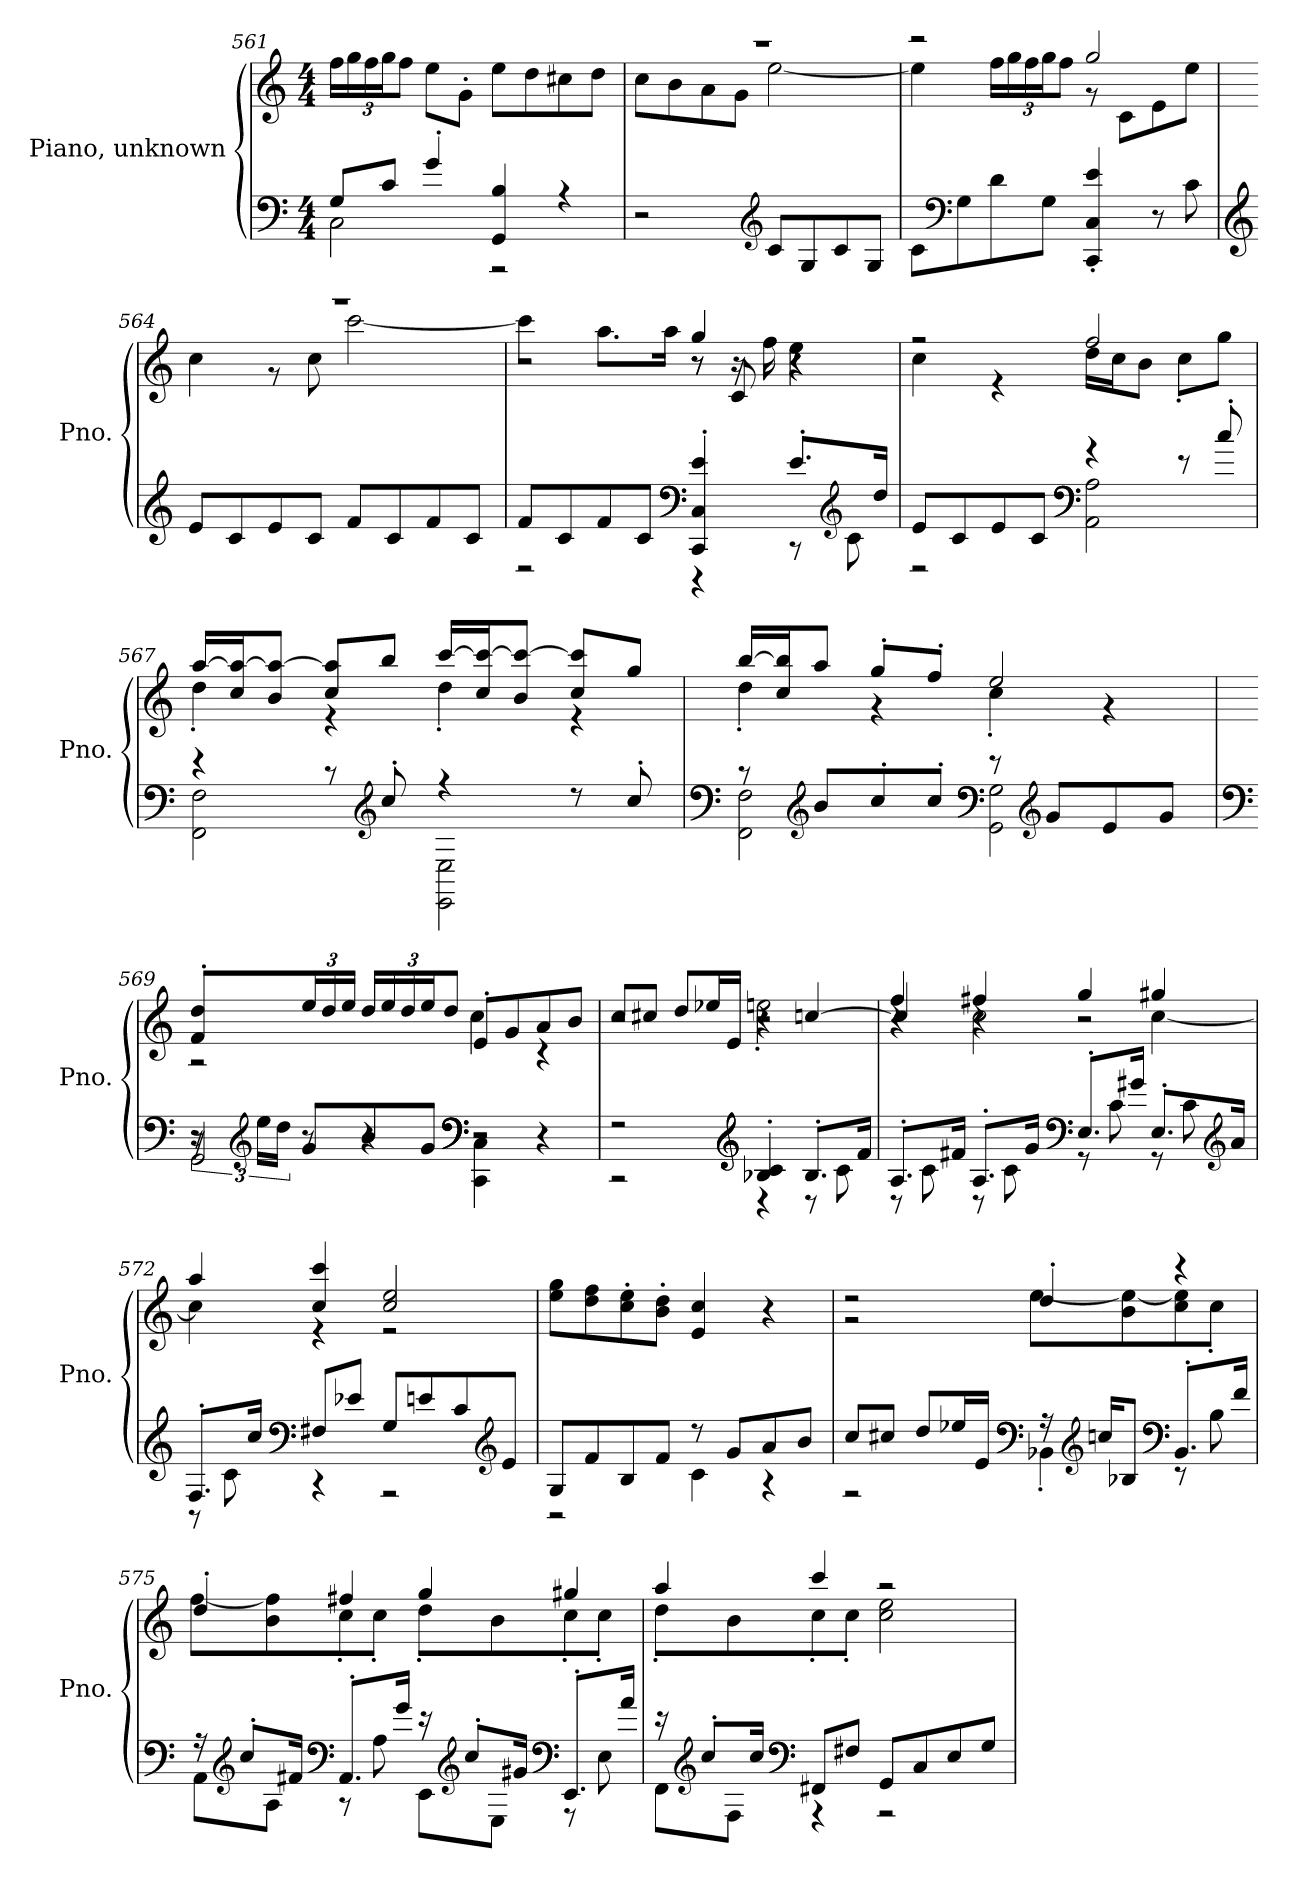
**kern	**kern
*part1	*part1
*staff2	*staff1
*I"Piano, unknown	*
*I'Pno.	*
!!LO:LB:g=z
*clefF4	*clefG2
*k[]	*k[]
*M4/4	*M4/4
=561	=561
*^	*
*	*	*Xbrackettup
8G/L	2C\	24ff\LL
.	.	24gg\
.	.	24ff\
8c/J	.	24gg\J
.	.	12ff\J
4g'/	.	8ee\L
.	.	8g'\J
4GG/ 4B/	2r	8ee\L
.	.	8dd\
4r	.	8cc#X\
.	.	8dd\J
*v	*v	*
=562	=562
*	*^
2r	1r	8cc\L
.	.	8b\
.	.	8a\
.	.	8g\J
*clefG2	*	*
8c/L	.	[2ee\
8G/	.	.
8c/	.	.
8G/J	.	.
=563	=563	=563
8c\L	2r	4ee\]
*clefF4	*	*
8G\	.	.
8d\	.	24ff\LL
.	.	24gg\
.	.	24ff\
8G\J	.	24gg\J
.	.	12ff\J
4CC/' 4C/' 4e/'	2gg/	8r
.	.	8c\L
8r	.	8e\
8c\	.	8ee\J
=564	=564	=564
*clefG2	*	*
8e/L	1r	4cc\
8c/	.	.
8e/	.	8r
8c/J	.	8cc\
8f/L	.	[2ccc\
8c/	.	.
8f/	.	.
8c/J	.	.
!!LO:PB:g=z
=565	=565	=565
*^	*	*^
8f/L	2r	2r	4ccc\]	2r
8c/	.	.	.	.
8f/	.	.	8.aa\L	.
8c/J	.	.	.	.
.	.	.	16aa\Jk	.
*clefF4	*	*	*	*
4CC/' 4C/' 4e/'	4r	4gg/	8r	8r
.	.	.	16r	8c/
.	.	.	16ff\	.
8.e'/L	8r	4r	4ee\	4r
*clefG2	*	*	*	*
.	8c\	.	.	.
16dd/Jk	.	.	.	.
*	*	*	*v	*v
=566	=566	=566	=566
8e/L	2r	2r	4cc\
8c/	.	.	.
8e/	.	.	4r
8c/J	.	.	.
*clefF4	*	*	*
4r	2AA\ 2A\	2ff/	16dd\LL
.	.	.	16cc\J
.	.	.	8b\J
8r	.	.	8cc'\L
8cc'/	.	.	8gg\J
=567	=567	=567	=567
4r	2FF\ 2F\	[16aa/LL	4dd'\
.	.	16cc/ 16aa/_J	.
.	.	8b/ 8aa/_J	.
8r	.	8cc/ 8aa/]L	4r
*clefG2	*	*	*
8cc'/	.	8bb/J	.
4r	2EE\ 2E\	[16ccc/LL	4dd'\
.	.	16cc/ 16ccc/_J	.
.	.	8b/ 8ccc/_J	.
8r	.	8cc/ 8ccc/]L	4r
8cc'/	.	8gg/J	.
!!LO:LB:g=z	!!
=568	=568	=568	=568
*clefF4	*	*	*
8r	2FF\ 2F\	[16bb/LL	4dd'\
.	.	16cc/ 16bb/]J	.
*clefG2	*	*	*
8b/L	.	8aa/J	.
8cc'/	.	8gg'/L	4r
8cc'/J	.	8ff'/J	.
*clefF4	*	*	*
8r	2GG\ 2G\	2ee/	4cc'\
*clefG2	*	*	*
8g/L	.	.	.
8e/	.	.	4r
8g/J	.	.	.
*v	*v	*	*
=569	=569	=569
*clefF4	*	*
*^	*	*
*	*^	*	*
8r	24r	2GG/	8f/' 8dd/'L	2r
*clefG2	*	*	*	*
.	24ee\LL	.	.	.
.	24dd\JJ	.	.	.
8g/L	8r	.	24ee/L	.
.	.	.	24dd/	.
.	.	.	24ee/JJ	.
8b/	4r	.	24dd/LL	.
.	.	.	24ee/	.
.	.	.	24dd/	.
8g/J	.	.	24ee/J	.
.	.	.	12dd/J	.
*clefF4	*	*	*	*
2r	4CC\ 4C\	2r	8e'/L	4cc\
.	.	.	8g/	.
.	4r	.	8a/	4r
.	.	.	8b/J	.
*	*v	*v	*	*
!!LO:LB:g=z
=570	=570	=570	=570
*	*	*	*^
2r	2r	8cc/L	2r	2r
.	.	8cc#X/J	.	.
.	.	8dd/L	.	.
.	.	16ee-X/L	.	.
.	.	16e/JJ	.	.
*clefG2	*	*	*	*
4B-X/' 4c/'	4r	2r	2een'\	4r
8.B-'/L	8r	.	.	[4ccn/
.	8c\	.	.	.
16f/Jk	.	.	.	.
=571	=571	=571	=571	=571
8.A'/L	8r	4ff/	4r	4cc/]
.	8c\	.	.	.
16f#X/Jk	.	.	.	.
8.A'/L	8r	4ff#X/	2cc\	4r
.	8c\	.	.	.
16g/Jk	.	.	.	.
*clefF4	*	*	*	*
8.E'/L	8r	4gg/	.	2r
.	8c\	.	.	.
16g#X/Jk	.	.	.	.
8.E'/L	8r	4gg#X/	[4cc\	.
.	8c\	.	.	.
*clefG2	*	*	*	*
16a/Jk	.	.	.	.
*	*	*	*v	*v
!!LO:LB:g=z
=572	=572	=572	=572
8.F'/L	8r	4aa/	4cc\]
.	8c\	.	.
16cc/Jk	.	.	.
*clefF4	*	*	*
8F#X/L	4r	4cc/ 4ccc/	4r
8e-X/J	.	.	.
8G/L	2r	2cc/ 2ee/	2r
8en/	.	.	.
8c/	.	.	.
*clefG2	*	*	*
8e/J	.	.	.
*	*	*v	*v
=573	=573	=573
8G/L	2r	8ee\ 8gg\L
8f/	.	8dd\ 8ff\
8B/	.	8cc\' 8ee\'
8f/J	.	8b\' 8dd\'J
8r	4c\	4e/ 4cc/
8g/L	.	.
8a/	4r	4r
8b/J	.	.
=574	=574	=574
*	*	*^
8cc/L	2r	2r	2r
8cc#X/J	.	.	.
8dd/L	.	.	.
16ee-X/L	.	.	.
16e/JJ	.	.	.
*clefF4	*	*	*
16r	4BB-X'\	4dd'/	[8ee\L
*clefG2	*	*	*
16ccn/KL	.	.	.
8B-X/J	.	.	8b\ 8ee\_
*clefF4	*	*	*
8.BB-'/L	8r	4r	8cc\ 8ee\]
.	8B-\	.	8cc'\J
16f/Jk	.	.	.
!!LO:LB:g=z	!!
=575	=575	=575	=575
16r	8AA\L	4dd'/	[8ff\L
*clefG2	*	*	*
8cc'/L	.	.	.
.	8A\J	.	8b\ 8ff\]
16f#X/Jk	.	.	.
*clefF4	*	*	*
8.AA'/L	8r	4ff#X/	8cc'\
.	8A\	.	8cc'\J
16g/Jk	.	.	.
16r	8EE\L	4gg/	8dd'\L
*clefG2	*	*	*
8cc'/L	.	.	.
.	8E\J	.	8b\
16g#X/Jk	.	.	.
*clefF4	*	*	*
8.EE'/L	8r	4gg#X/	8cc'\
.	8E\	.	8cc'\J
16a/Jk	.	.	.
=576	=576	=576	=576
16r	8FF\L	4aa/	8dd'\L
*clefG2	*	*	*
8cc'/L	.	.	.
.	8F\J	.	8b\
16cc/Jk	.	.	.
*clefF4	*	*	*
8FF#X/L	4r	4ccc/	8cc'\
8F#X/J	.	.	8cc'\J
8GG/L	2r	2r	2cc\ 2ee\
8C/	.	.	.
8E/	.	.	.
8G/J	.	.	.
*v	*v	*	*
*	*v	*v
=	=
*-	*-
